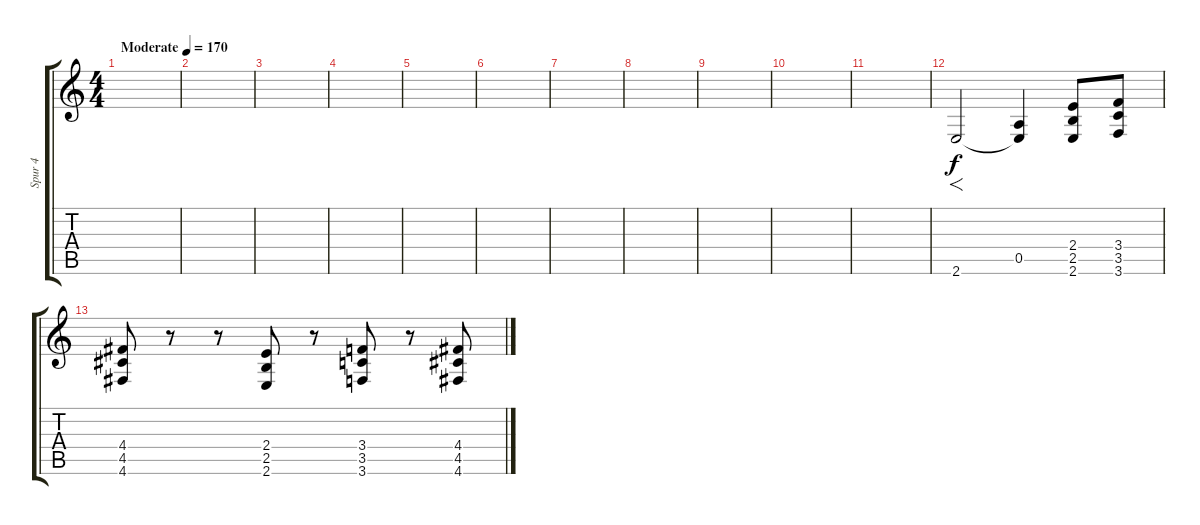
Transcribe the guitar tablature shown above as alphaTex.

\track ("Spur 4" "Spur 4") {instrument distortionguitar}
\staff {score tabs}
\tuning (E4 B3 G3 D3 A2 D2) {hide}
\ts (4 4)
\tempo (170 "Moderate")
\clef g2
\ks c
|
|
|
|
|
|
|
|
|
|
|
2.6.2{f} (0.5 2.6{t}).4 (2.4 2.5 2.6).8 (3.4 3.5 3.6).8 |
(4.4 4.5 4.6).8 r.8 r.8 (2.4 2.5 2.6).8 r.8 (3.4 3.5 3.6).8 r.8 (4.4 4.5 4.6).8
